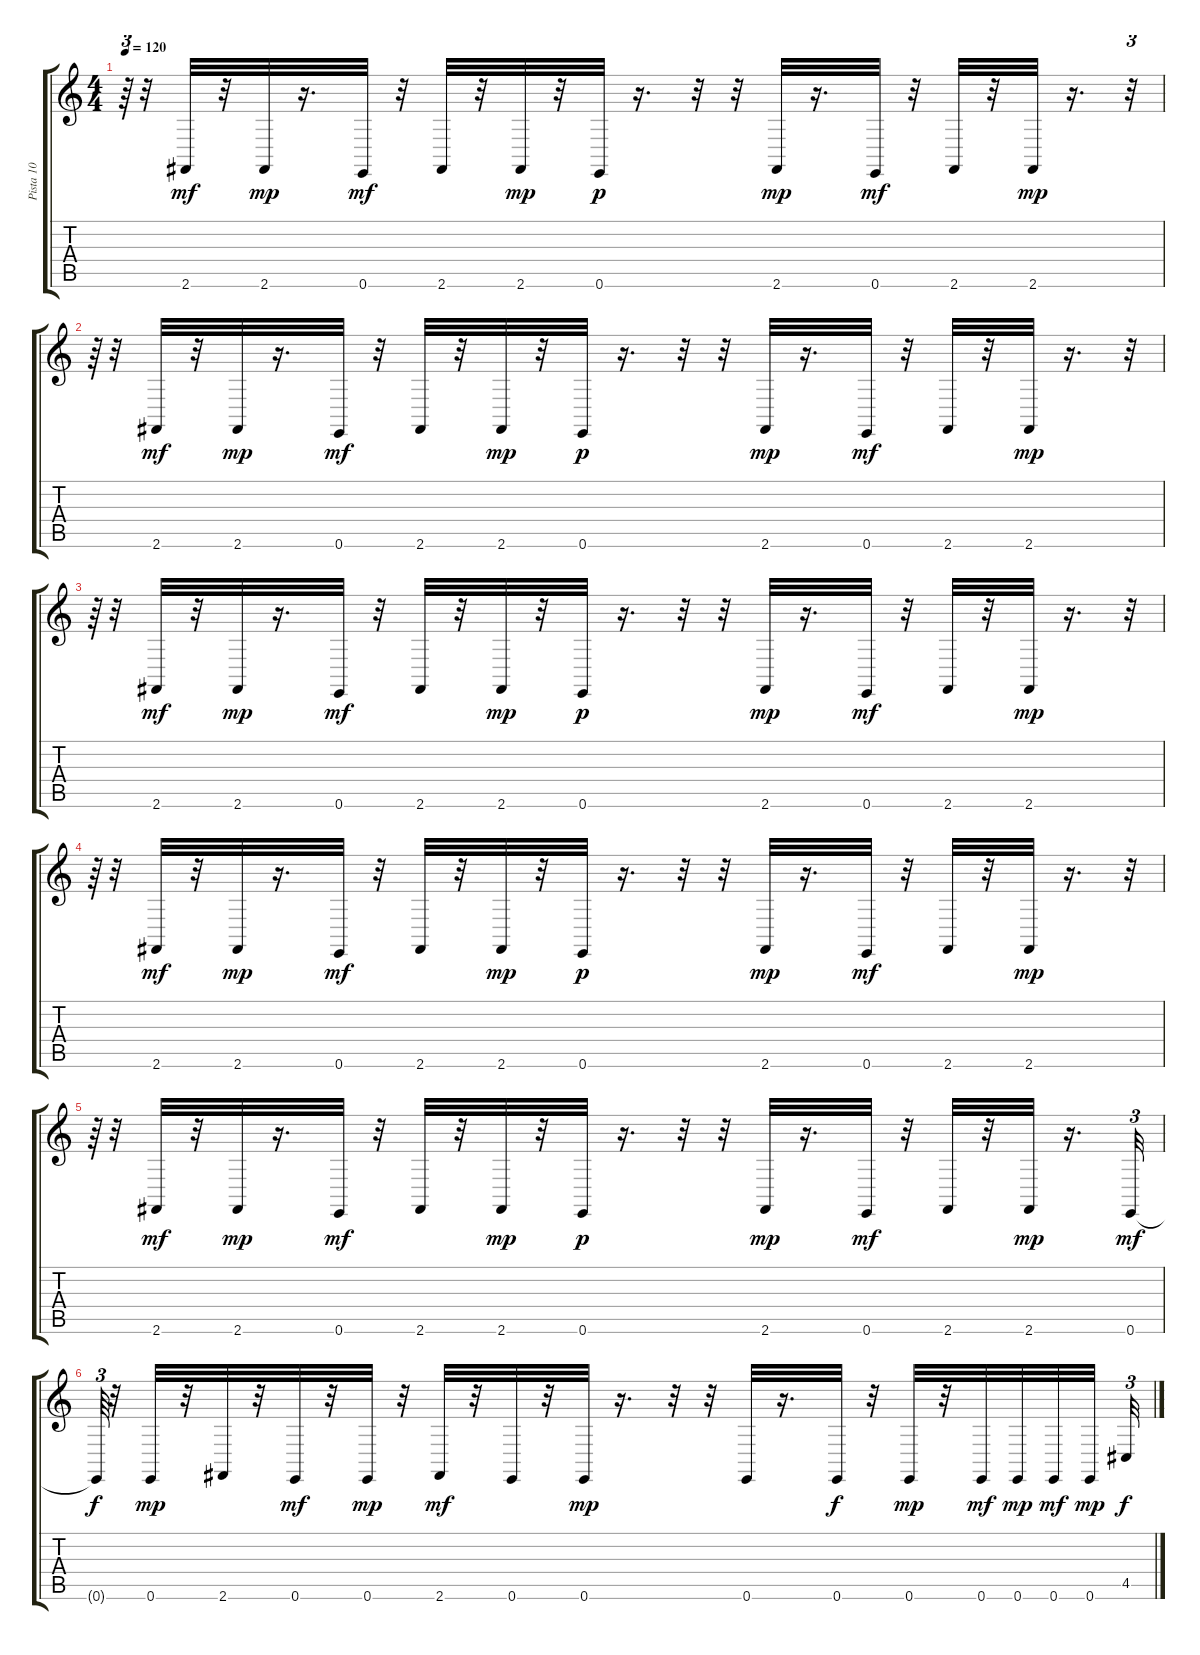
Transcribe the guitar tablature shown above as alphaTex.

\track ("Pista 10" "Pista 10") {instrument drawbarorgan}
\staff {score tabs}
\tuning (E4 B3 G3 D3 A2 E2) {hide}
\ts (4 4)
\tempo 120
\clef g2
\ks c
r.64{tu (3 2) dy mp} r.32 2.6.32{dy mf} r.32 2.6.32{dy mp volume 16} r.16{d} 0.6.32{dy mf volume 16} r.32 2.6.32 r.32 2.6.32{dy mp volume 15} r.32 0.6.32{dy p volume 15} r.16{d} r.32{volume 15} r.32 2.6.32{dy mp} r.16{d} 0.6.32{dy mf volume 15} r.32 2.6.32{volume 15} r.32 2.6.32{dy mp volume 14} r.16{d} r.32{tu (3 2) volume 14} |
r.64{tu (3 2)} r.32 2.6.32{dy mf volume 14} r.32 2.6.32{dy mp volume 14} r.16{d} 0.6.32{dy mf volume 14} r.32 2.6.32{volume 14} r.32 2.6.32{dy mp volume 14} r.32 0.6.32{dy p volume 14} r.16{d} r.32{volume 14} r.32 2.6.32{dy mp volume 13} r.16{d} 0.6.32{dy mf volume 13} r.32 2.6.32{volume 13} r.32 2.6.32{dy mp} r.16{d} r.32{tu (3 2) volume 13} |
r.64{tu (3 2)} r.32 2.6.32{dy mf volume 13} r.32 2.6.32{dy mp volume 12} r.16{d} 0.6.32{dy mf volume 12} r.32 2.6.32{volume 12} r.32 2.6.32{dy mp volume 12} r.32 0.6.32{dy p} r.16{d} r.32{volume 12} r.32 2.6.32{dy mp volume 12} r.16{d} 0.6.32{dy mf volume 12} r.32 2.6.32{volume 12} r.32 2.6.32{dy mp volume 11} r.16{d} r.32{tu (3 2) volume 11} |
r.64{tu (3 2)} r.32 2.6.32{dy mf} r.32 2.6.32{dy mp volume 11} r.16{d} 0.6.32{dy mf volume 11} r.32 2.6.32{volume 11} r.32 2.6.32{dy mp} r.32 0.6.32{dy p volume 10} r.16{d} r.32{volume 10} r.32 2.6.32{dy mp volume 10} r.16{d} 0.6.32{dy mf volume 10} r.32 2.6.32{volume 10} r.32 2.6.32{dy mp volume 10} r.16{d} r.32{tu (3 2) volume 10} |
r.64{tu (3 2)} r.32 2.6.32{dy mf volume 10} r.32 2.6.32{dy mp volume 9} r.16{d} 0.6.32{dy mf volume 9} r.32 2.6.32 r.32 2.6.32{dy mp volume 9} r.32 0.6.32{dy p volume 9} r.16{d} r.32{volume 9} r.32 2.6.32{dy mp volume 9} r.16{d} 0.6.32{dy mf volume 8} r.32 2.6.32{volume 8} r.32 2.6.32{dy mp} r.16{d} 0.6.32{tu (3 2) dy mf volume 8} |
0.6{t}.64{tu (3 2) dy f} r.32 0.6.32{dy mp volume 8} r.32 2.6.32{volume 8} r.32 0.6.32{dy mf} r.32 0.6.32{dy mp volume 8} r.32 2.6.32{dy mf volume 8} r.32 0.6.32{volume 7} r.32 0.6.32{dy mp volume 7} r.16{d} r.32{volume 7} r.32 0.6.32{volume 7} r.16{d} 0.6.32{dy f volume 7} r.32 0.6.32{dy mp} r.32 0.6.32{dy mf volume 7} 0.6.32{dy mp} 0.6.32{dy mf volume 6} 0.6.32{dy mp} 4.5.32{tu (3 2) dy f volume 6}
